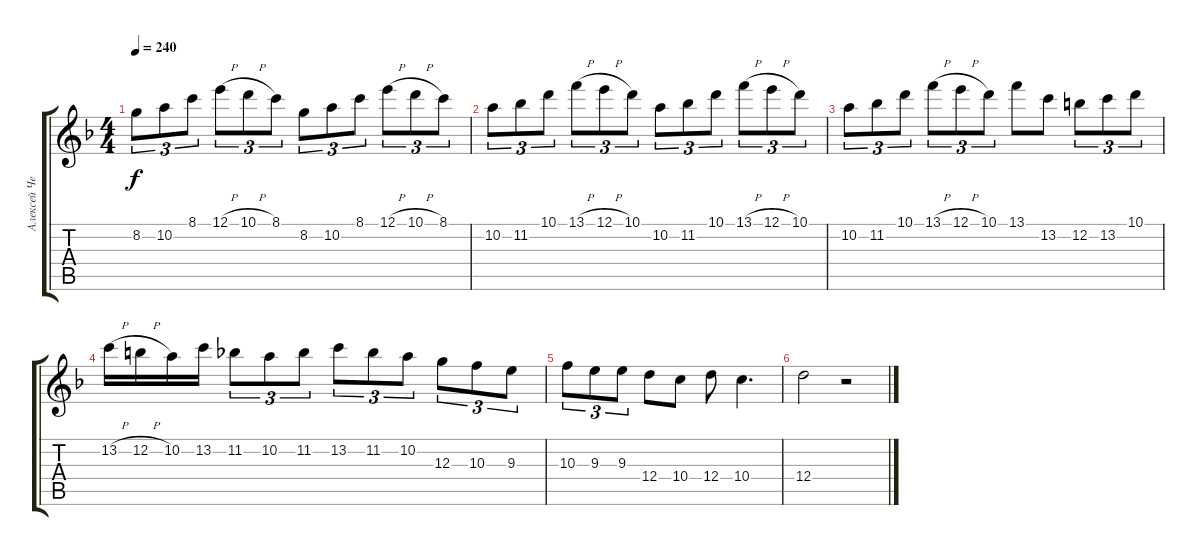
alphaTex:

\track ("Алексей Чернышёв" "Алексей Че") {instrument distortionguitar}
\staff {score tabs}
\tuning (E4 B3 G3 D3 A2 E2) {hide}
\ts (4 4)
\tempo 240
\clef g2
\ks f
8.2.8{tu (3 2) dy f} 10.2.8{tu (3 2)} 8.1.8{tu (3 2)} 12.1{h}.8{tu (3 2)} 10.1{h}.8{tu (3 2)} 8.1.8{tu (3 2)} 8.2.8{tu (3 2)} 10.2.8{tu (3 2)} 8.1.8{tu (3 2)} 12.1{h}.8{tu (3 2)} 10.1{h}.8{tu (3 2)} 8.1.8{tu (3 2)} |
10.2.8{tu (3 2)} 11.2.8{tu (3 2)} 10.1.8{tu (3 2)} 13.1{h}.8{tu (3 2)} 12.1{h}.8{tu (3 2)} 10.1.8{tu (3 2)} 10.2.8{tu (3 2)} 11.2.8{tu (3 2)} 10.1.8{tu (3 2)} 13.1{h}.8{tu (3 2)} 12.1{h}.8{tu (3 2)} 10.1.8{tu (3 2)} |
10.2.8{tu (3 2)} 11.2.8{tu (3 2)} 10.1.8{tu (3 2)} 13.1{h}.8{tu (3 2)} 12.1{h}.8{tu (3 2)} 10.1.8{tu (3 2)} 13.1.8 13.2.8 12.2.8{tu (3 2)} 13.2.8{tu (3 2)} 10.1.8{tu (3 2)} |
13.2{h}.16 12.2{h}.16 10.2.16 13.2.16 11.2.8{tu (3 2)} 10.2.8{tu (3 2)} 11.2.8{tu (3 2)} 13.2.8{tu (3 2)} 11.2.8{tu (3 2)} 10.2.8{tu (3 2)} 12.3.8{tu (3 2)} 10.3.8{tu (3 2)} 9.3.8{tu (3 2)} |
10.3.8{tu (3 2)} 9.3.8{tu (3 2)} 9.3.8{tu (3 2)} 12.4.8 10.4.8 12.4.8 10.4.4{d} |
12.4.2 r.2
